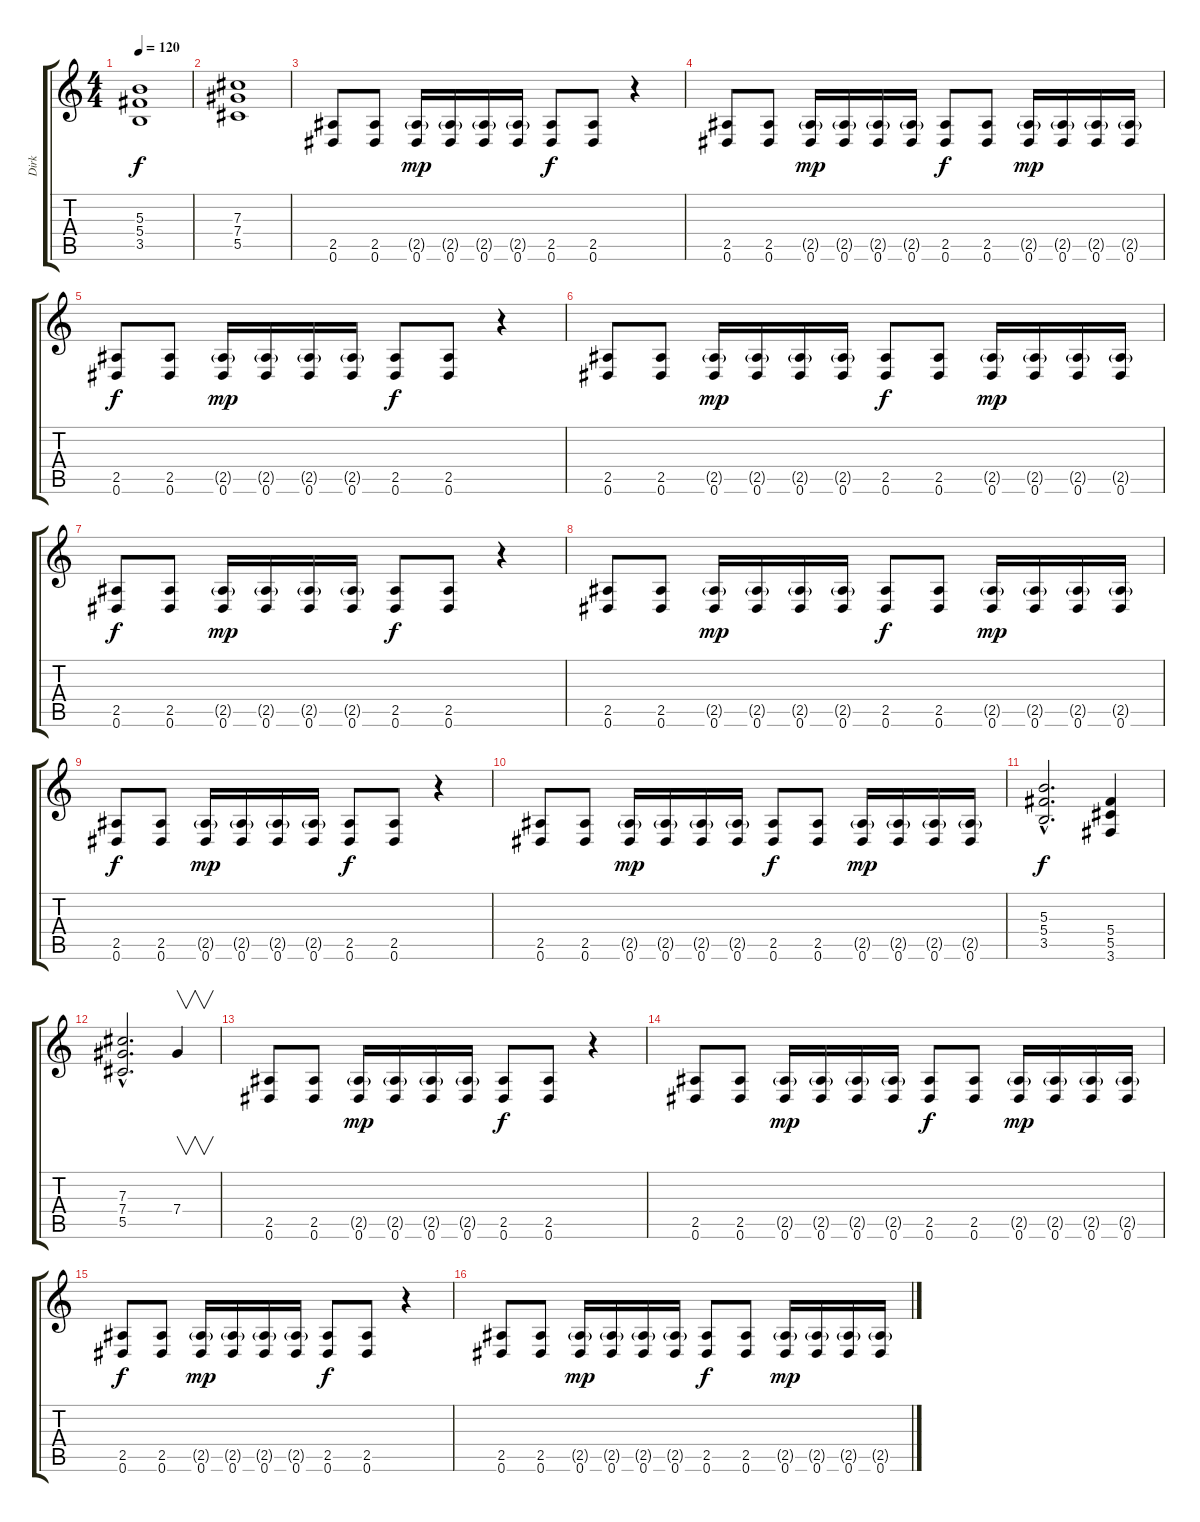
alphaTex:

\track ("Dirk" "Dirk") {instrument distortionguitar}
\staff {score tabs}
\tuning (Eb4 Bb3 Gb3 Db3 Ab2 Eb2) {hide}
\ts (4 4)
\tempo 120
\clef g2
\ks c
(5.3 5.4 3.5).1{dy f} |
(7.3 7.4 5.5).1 |
(2.5 0.6).8 (2.5 0.6).8 (2.5{g} 0.6).16{dy mp} (2.5{g} 0.6).16 (2.5{g} 0.6).16 (2.5{g} 0.6).16 (2.5 0.6).8{dy f} (2.5 0.6).8 r.4 |
(2.5 0.6).8 (2.5 0.6).8 (2.5{g} 0.6).16{dy mp} (2.5{g} 0.6).16 (2.5{g} 0.6).16 (2.5{g} 0.6).16 (2.5 0.6).8{dy f} (2.5 0.6).8 (2.5{g} 0.6).16{dy mp} (2.5{g} 0.6).16 (2.5{g} 0.6).16 (2.5{g} 0.6).16 |
(2.5 0.6).8{dy f} (2.5 0.6).8 (2.5{g} 0.6).16{dy mp} (2.5{g} 0.6).16 (2.5{g} 0.6).16 (2.5{g} 0.6).16 (2.5 0.6).8{dy f} (2.5 0.6).8 r.4 |
(2.5 0.6).8 (2.5 0.6).8 (2.5{g} 0.6).16{dy mp} (2.5{g} 0.6).16 (2.5{g} 0.6).16 (2.5{g} 0.6).16 (2.5 0.6).8{dy f} (2.5 0.6).8 (2.5{g} 0.6).16{dy mp} (2.5{g} 0.6).16 (2.5{g} 0.6).16 (2.5{g} 0.6).16 |
(2.5 0.6).8{dy f} (2.5 0.6).8 (2.5{g} 0.6).16{dy mp} (2.5{g} 0.6).16 (2.5{g} 0.6).16 (2.5{g} 0.6).16 (2.5 0.6).8{dy f} (2.5 0.6).8 r.4 |
(2.5 0.6).8 (2.5 0.6).8 (2.5{g} 0.6).16{dy mp} (2.5{g} 0.6).16 (2.5{g} 0.6).16 (2.5{g} 0.6).16 (2.5 0.6).8{dy f} (2.5 0.6).8 (2.5{g} 0.6).16{dy mp} (2.5{g} 0.6).16 (2.5{g} 0.6).16 (2.5{g} 0.6).16 |
(2.5 0.6).8{dy f} (2.5 0.6).8 (2.5{g} 0.6).16{dy mp} (2.5{g} 0.6).16 (2.5{g} 0.6).16 (2.5{g} 0.6).16 (2.5 0.6).8{dy f} (2.5 0.6).8 r.4 |
(2.5 0.6).8 (2.5 0.6).8 (2.5{g} 0.6).16{dy mp} (2.5{g} 0.6).16 (2.5{g} 0.6).16 (2.5{g} 0.6).16 (2.5 0.6).8{dy f} (2.5 0.6).8 (2.5{g} 0.6).16{dy mp} (2.5{g} 0.6).16 (2.5{g} 0.6).16 (2.5{g} 0.6).16 |
(5.3{hac} 5.4{hac} 3.5{hac}).2{d dy f} (5.4 5.5 3.6).4 |
(7.3{hac} 7.4{hac} 5.5{hac}).2{d} 7.4.4{v} |
(2.5 0.6).8 (2.5 0.6).8 (2.5{g} 0.6).16{dy mp} (2.5{g} 0.6).16 (2.5{g} 0.6).16 (2.5{g} 0.6).16 (2.5 0.6).8{dy f} (2.5 0.6).8 r.4 |
(2.5 0.6).8 (2.5 0.6).8 (2.5{g} 0.6).16{dy mp} (2.5{g} 0.6).16 (2.5{g} 0.6).16 (2.5{g} 0.6).16 (2.5 0.6).8{dy f} (2.5 0.6).8 (2.5{g} 0.6).16{dy mp} (2.5{g} 0.6).16 (2.5{g} 0.6).16 (2.5{g} 0.6).16 |
(2.5 0.6).8{dy f} (2.5 0.6).8 (2.5{g} 0.6).16{dy mp} (2.5{g} 0.6).16 (2.5{g} 0.6).16 (2.5{g} 0.6).16 (2.5 0.6).8{dy f} (2.5 0.6).8 r.4 |
(2.5 0.6).8 (2.5 0.6).8 (2.5{g} 0.6).16{dy mp} (2.5{g} 0.6).16 (2.5{g} 0.6).16 (2.5{g} 0.6).16 (2.5 0.6).8{dy f} (2.5 0.6).8 (2.5{g} 0.6).16{dy mp} (2.5{g} 0.6).16 (2.5{g} 0.6).16 (2.5{g} 0.6).16
